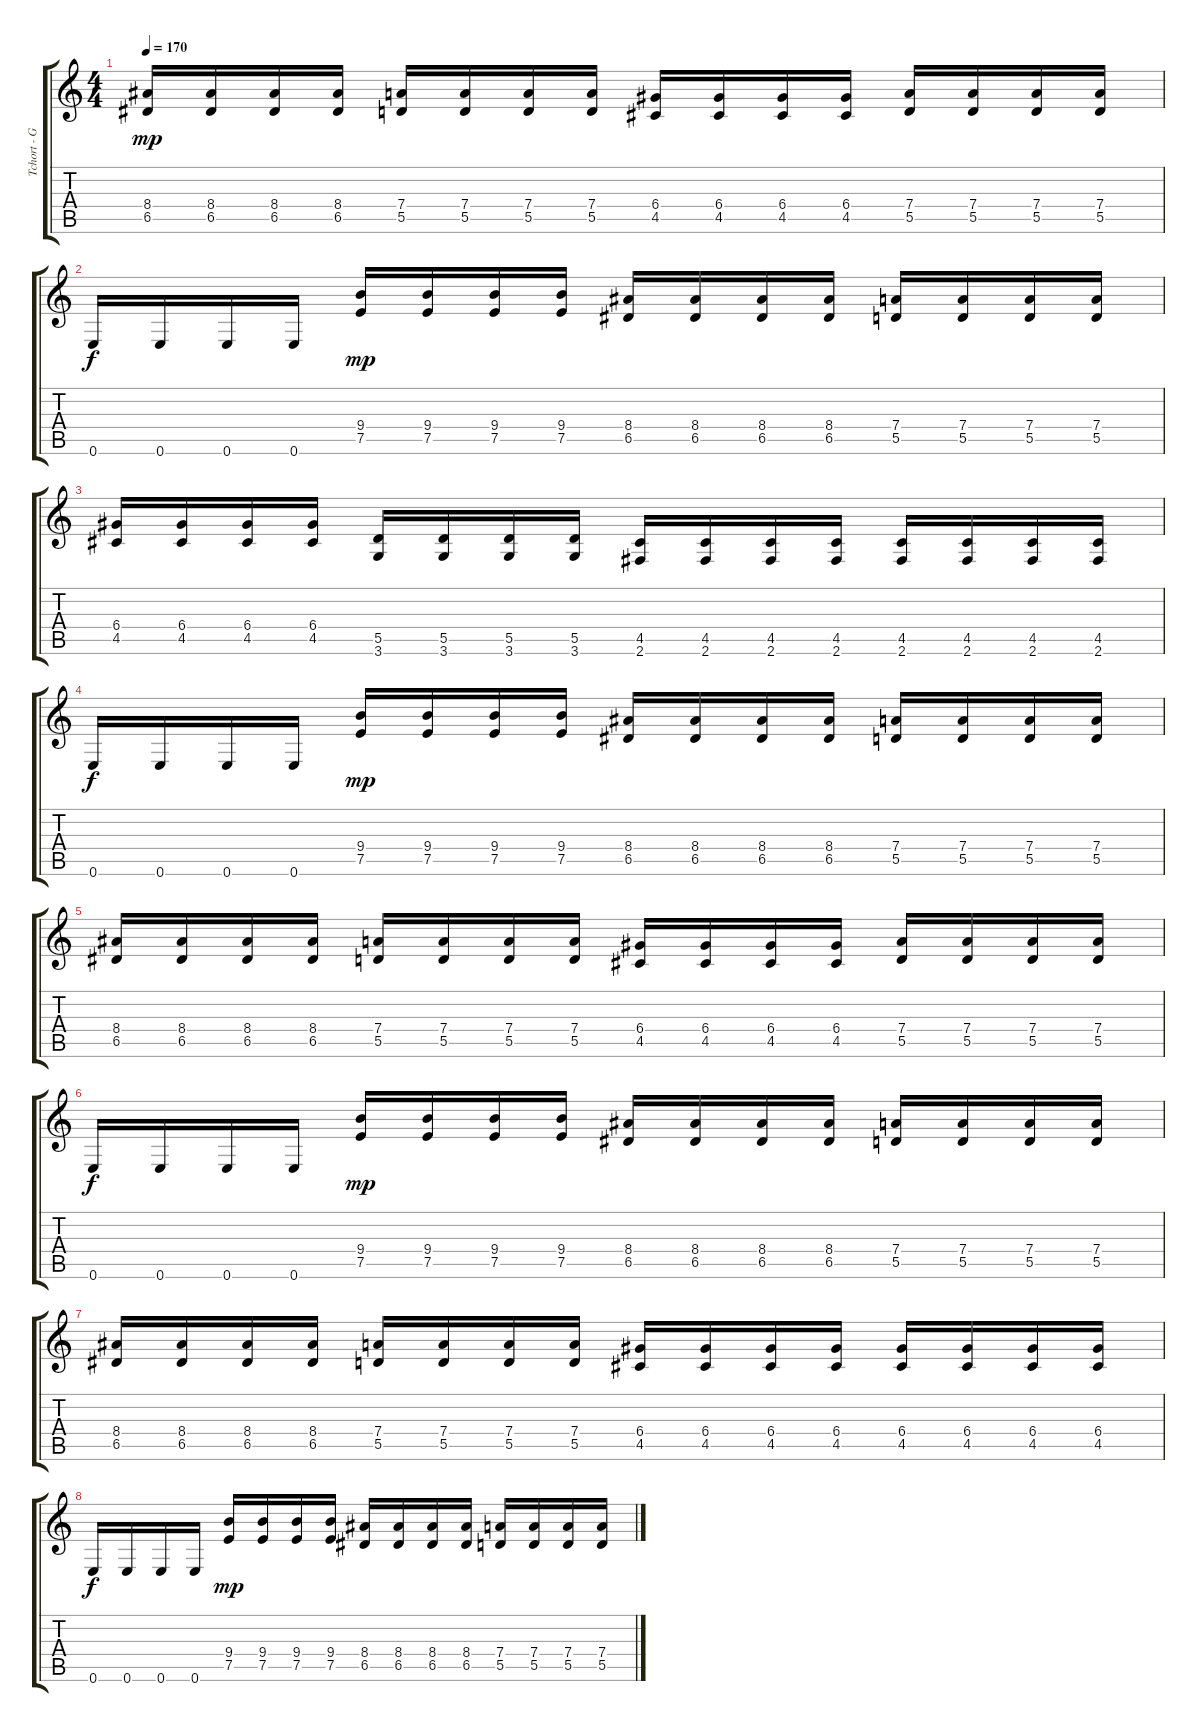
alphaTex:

\track ("Tchort - Guitar" "Tchort - G") {instrument distortionguitar}
\staff {score tabs}
\tuning (E4 B3 G3 D3 A2 E2) {hide}
\ts (4 4)
\tempo 170
\clef g2
\ks c
(8.4 6.5).16{dy mp} (8.4 6.5).16 (8.4 6.5).16 (8.4 6.5).16 (7.4 5.5).16 (7.4 5.5).16 (7.4 5.5).16 (7.4 5.5).16 (6.4 4.5).16 (6.4 4.5).16 (6.4 4.5).16 (6.4 4.5).16 (7.4 5.5).16 (7.4 5.5).16 (7.4 5.5).16 (7.4 5.5).16 |
0.6.16{dy f} 0.6.16 0.6.16 0.6.16 (9.4 7.5).16{dy mp} (9.4 7.5).16 (9.4 7.5).16 (9.4 7.5).16 (8.4 6.5).16 (8.4 6.5).16 (8.4 6.5).16 (8.4 6.5).16 (7.4 5.5).16 (7.4 5.5).16 (7.4 5.5).16 (7.4 5.5).16 |
(6.4 4.5).16 (6.4 4.5).16 (6.4 4.5).16 (6.4 4.5).16 (5.5 3.6).16 (5.5 3.6).16 (5.5 3.6).16 (5.5 3.6).16 (4.5 2.6).16 (4.5 2.6).16 (4.5 2.6).16 (4.5 2.6).16 (4.5 2.6).16 (4.5 2.6).16 (4.5 2.6).16 (4.5 2.6).16 |
0.6.16{dy f} 0.6.16 0.6.16 0.6.16 (9.4 7.5).16{dy mp} (9.4 7.5).16 (9.4 7.5).16 (9.4 7.5).16 (8.4 6.5).16 (8.4 6.5).16 (8.4 6.5).16 (8.4 6.5).16 (7.4 5.5).16 (7.4 5.5).16 (7.4 5.5).16 (7.4 5.5).16 |
(8.4 6.5).16 (8.4 6.5).16 (8.4 6.5).16 (8.4 6.5).16 (7.4 5.5).16 (7.4 5.5).16 (7.4 5.5).16 (7.4 5.5).16 (6.4 4.5).16 (6.4 4.5).16 (6.4 4.5).16 (6.4 4.5).16 (7.4 5.5).16 (7.4 5.5).16 (7.4 5.5).16 (7.4 5.5).16 |
0.6.16{dy f} 0.6.16 0.6.16 0.6.16 (9.4 7.5).16{dy mp} (9.4 7.5).16 (9.4 7.5).16 (9.4 7.5).16 (8.4 6.5).16 (8.4 6.5).16 (8.4 6.5).16 (8.4 6.5).16 (7.4 5.5).16 (7.4 5.5).16 (7.4 5.5).16 (7.4 5.5).16 |
(8.4 6.5).16 (8.4 6.5).16 (8.4 6.5).16 (8.4 6.5).16 (7.4 5.5).16 (7.4 5.5).16 (7.4 5.5).16 (7.4 5.5).16 (6.4 4.5).16 (6.4 4.5).16 (6.4 4.5).16 (6.4 4.5).16 (6.4 4.5).16 (6.4 4.5).16 (6.4 4.5).16 (6.4 4.5).16 |
0.6.16{dy f} 0.6.16 0.6.16 0.6.16 (9.4 7.5).16{dy mp} (9.4 7.5).16 (9.4 7.5).16 (9.4 7.5).16 (8.4 6.5).16 (8.4 6.5).16 (8.4 6.5).16 (8.4 6.5).16 (7.4 5.5).16 (7.4 5.5).16 (7.4 5.5).16 (7.4 5.5).16
